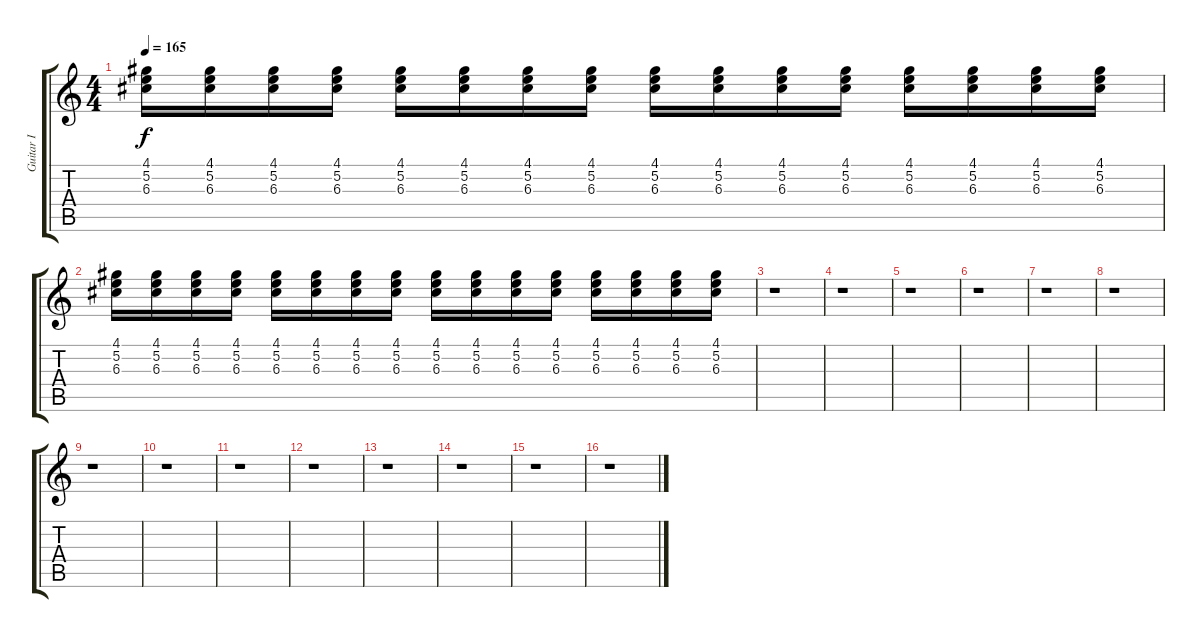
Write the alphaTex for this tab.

\track ("Guitar I" "Guitar I") {instrument distortionguitar}
\staff {score tabs}
\tuning (E4 B3 G3 D3 A2 E2) {hide}
\ts (4 4)
\tempo 165
\clef g2
\ks c
(4.1 5.2 6.3).16{dy f} (4.1 5.2 6.3).16 (4.1 5.2 6.3).16 (4.1 5.2 6.3).16 (4.1 5.2 6.3).16 (4.1 5.2 6.3).16 (4.1 5.2 6.3).16 (4.1 5.2 6.3).16 (4.1 5.2 6.3).16 (4.1 5.2 6.3).16 (4.1 5.2 6.3).16 (4.1 5.2 6.3).16 (4.1 5.2 6.3).16 (4.1 5.2 6.3).16 (4.1 5.2 6.3).16 (4.1 5.2 6.3).16 |
(4.1 5.2 6.3).16 (4.1 5.2 6.3).16 (4.1 5.2 6.3).16 (4.1 5.2 6.3).16 (4.1 5.2 6.3).16 (4.1 5.2 6.3).16 (4.1 5.2 6.3).16 (4.1 5.2 6.3).16 (4.1 5.2 6.3).16 (4.1 5.2 6.3).16 (4.1 5.2 6.3).16 (4.1 5.2 6.3).16 (4.1 5.2 6.3).16 (4.1 5.2 6.3).16 (4.1 5.2 6.3).16 (4.1 5.2 6.3).16 |
r.1 |
r.1 |
r.1 |
r.1 |
r.1 |
r.1 |
r.1 |
r.1 |
r.1 |
r.1 |
r.1 |
r.1 |
r.1 |
r.1
